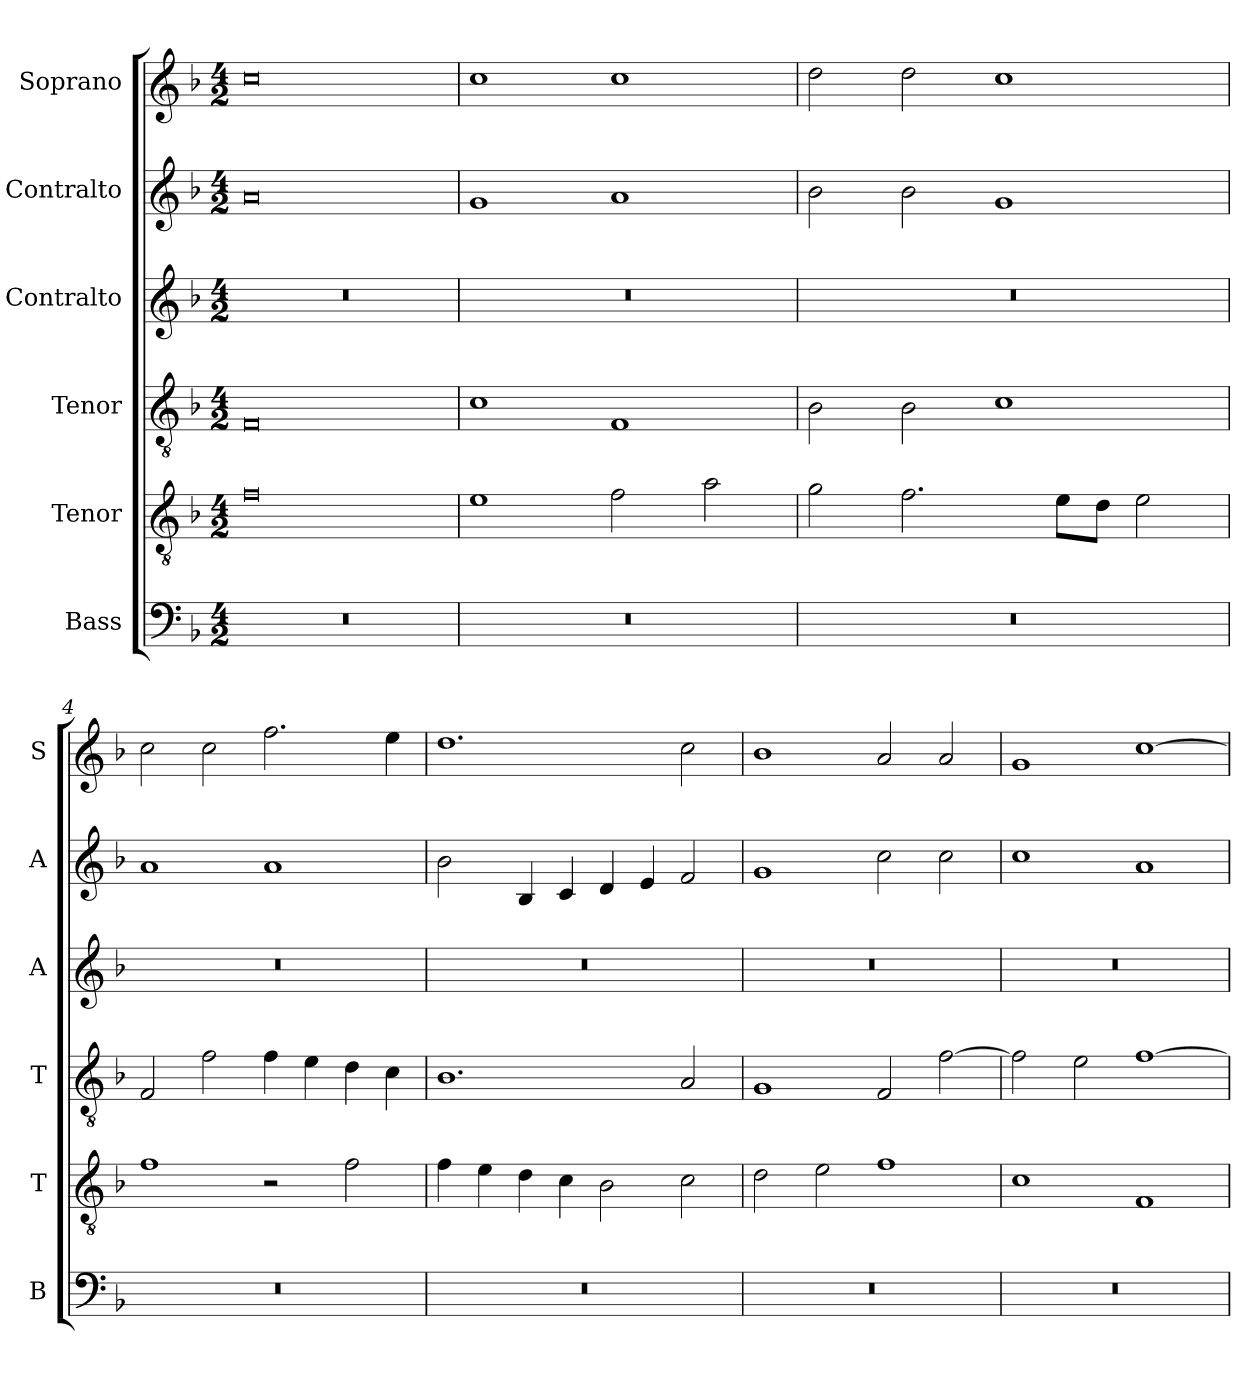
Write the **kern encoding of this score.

**kern	**kern	**kern	**kern	**kern	**kern
*part6	*part5	*part4	*part3	*part2	*part1
*staff6	*staff5	*staff4	*staff3	*staff2	*staff1
*I"Bass	*I"Tenor	*I"Tenor	*I"Contralto	*I"Contralto	*I"Soprano
*I'B	*I'T	*I'T	*I'A	*I'A	*I'S
*clefF4	*clefGv2	*clefGv2	*clefG2	*clefG2	*clefG2
*k[b-]	*k[b-]	*k[b-]	*k[b-]	*k[b-]	*k[b-]
*F:ion	*F:ion	*F:ion	*F:ion	*F:ion	*F:ion
*M4/2	*M4/2	*M4/2	*M4/2	*M4/2	*M4/2
=1	=1	=1	=1	=1	=1
0r	0f	0F	0r	0a	0cc
=2	=2	=2	=2	=2	=2
0r	1e	1c	0r	1g	1cc
.	2f	1F	.	1a	1cc
.	2a	.	.	.	.
=3	=3	=3	=3	=3	=3
0r	2g	2B-	0r	2b-	2dd
.	2.f	2B-	.	2b-	2dd
.	.	1c	.	1g	1cc
.	8e\L	.	.	.	.
.	8d\J	.	.	.	.
.	2e	.	.	.	.
=4	=4	=4	=4	=4	=4
0r	1f	2F	0r	1a	2cc
.	.	2f	.	.	2cc
.	2r	4f	.	1a	2.ff
.	.	4e	.	.	.
.	2f	4d	.	.	.
.	.	4c	.	.	4ee
=5	=5	=5	=5	=5	=5
0r	4f	1.B-	0r	2b-	1.dd
.	4e	.	.	.	.
.	4d	.	.	4B-	.
.	4c	.	.	4c	.
.	2B-	.	.	4d	.
.	.	.	.	4e	.
.	2c	2A	.	2f	2cc
=6	=6	=6	=6	=6	=6
0r	2d	1G	0r	1g	1b-
.	2e	.	.	.	.
.	1f	2F	.	2cc	2a
.	.	[2f	.	2cc	2a
=7	=7	=7	=7	=7	=7
0r	1c	2f]	0r	1cc	1g
.	.	2e	.	.	.
.	1F	[1f	.	1a	[1cc
=	=	=	=	=	=
*-	*-	*-	*-	*-	*-
